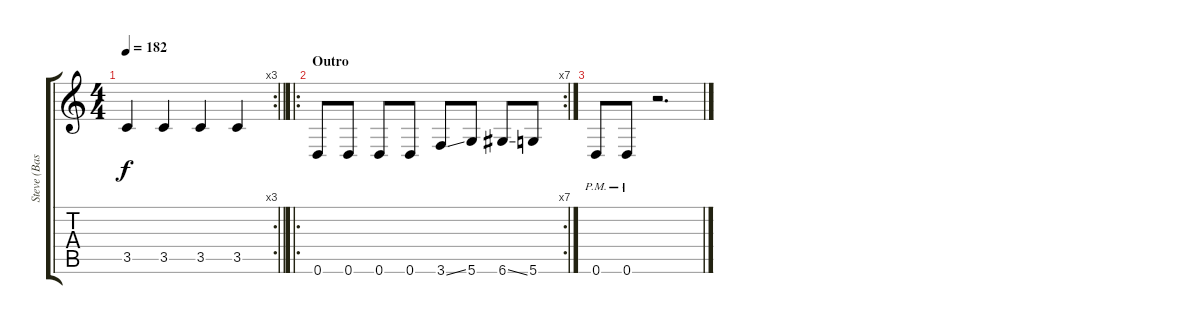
\track ("Steve (Bass)" "Steve (Bas") {instrument acousticbass}
\staff {score tabs}
\tuning (E4 B3 G3 D3 A2 D2) {hide}
\rc 3
\ts (4 4)
\tempo 182
\clef g2
\barLineRight lightlight
\ks c
3.5.4{dy f} 3.5.4 3.5.4 3.5.4 |
\ro
\rc 7
\section ("" "Outro")
0.6.8 0.6.8 0.6.8 0.6.8 3.6{ss}.8 5.6.8 6.6{ss}.8 5.6.8 |
0.6{pm}.8 0.6{pm}.8 r.2{d}
